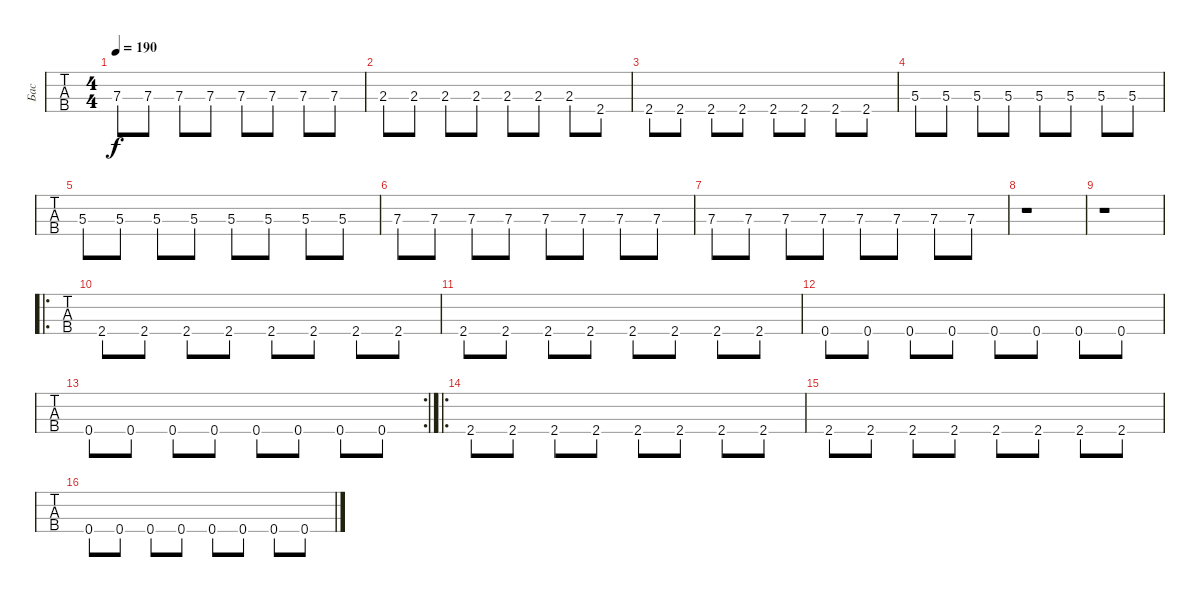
\track ("Бас" "Бас") {instrument electricbasspick}
\staff {tabs}
\tuning (G2 D2 A1 E1) {hide}
\ts (4 4)
\tempo 190
\clef f4
\ks c
7.3.8{dy f} 7.3.8 7.3.8 7.3.8 7.3.8 7.3.8 7.3.8 7.3.8 |
2.3.8 2.3.8 2.3.8 2.3.8 2.3.8 2.3.8 2.3.8 2.4.8 |
2.4.8 2.4.8 2.4.8 2.4.8 2.4.8 2.4.8 2.4.8 2.4.8 |
5.3.8 5.3.8 5.3.8 5.3.8 5.3.8 5.3.8 5.3.8 5.3.8 |
5.3.8 5.3.8 5.3.8 5.3.8 5.3.8 5.3.8 5.3.8 5.3.8 |
7.3.8 7.3.8 7.3.8 7.3.8 7.3.8 7.3.8 7.3.8 7.3.8 |
7.3.8 7.3.8 7.3.8 7.3.8 7.3.8 7.3.8 7.3.8 7.3.8 |
r.1 |
r.1 |
\ro
2.4.8 2.4.8 2.4.8 2.4.8 2.4.8 2.4.8 2.4.8 2.4.8 |
2.4.8 2.4.8 2.4.8 2.4.8 2.4.8 2.4.8 2.4.8 2.4.8 |
0.4.8 0.4.8 0.4.8 0.4.8 0.4.8 0.4.8 0.4.8 0.4.8 |
\rc 2
0.4.8 0.4.8 0.4.8 0.4.8 0.4.8 0.4.8 0.4.8 0.4.8 |
\ro
2.4.8 2.4.8 2.4.8 2.4.8 2.4.8 2.4.8 2.4.8 2.4.8 |
2.4.8 2.4.8 2.4.8 2.4.8 2.4.8 2.4.8 2.4.8 2.4.8 |
0.4.8 0.4.8 0.4.8 0.4.8 0.4.8 0.4.8 0.4.8 0.4.8
